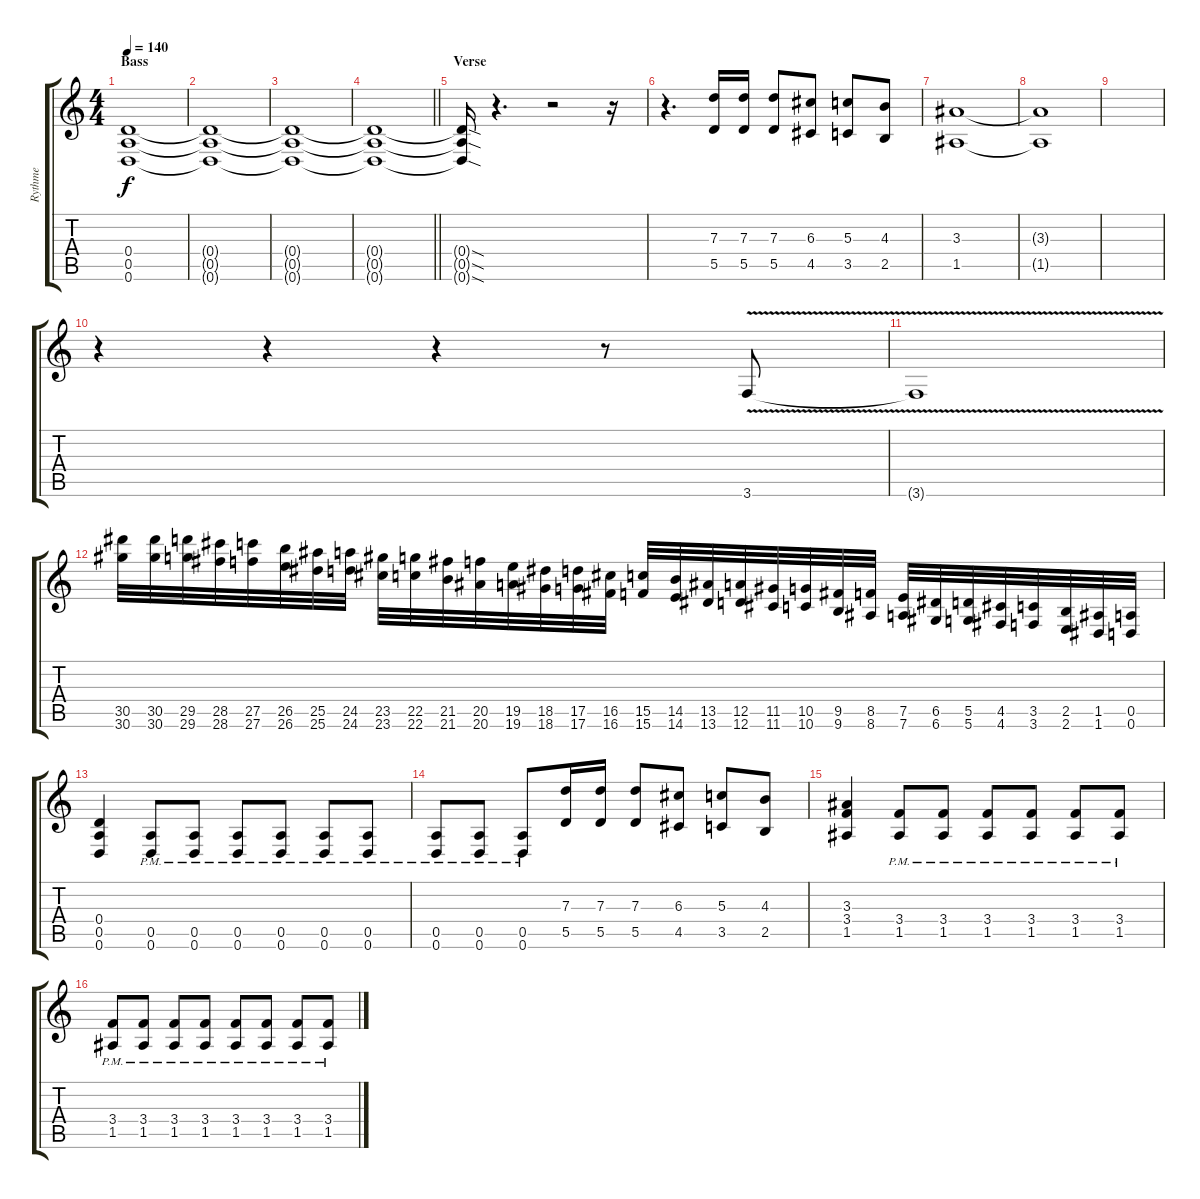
\track ("Rythme" "Rythme") {instrument distortionguitar}
\staff {score tabs}
\tuning (E4 B3 G3 D3 A2 D2) {hide}
\ts (4 4)
\section ("" "Bass")
\tempo 140
\clef g2
\ks c
(0.4 0.5 0.6).1{dy f balance 0} |
(0.4{t} 0.5{t} 0.6{t}).1 |
(0.4{t} 0.5{t} 0.6{t}).1 |
\barLineRight lightlight
(0.4{t} 0.5{t} 0.6{t}).1 |
\section ("" "Verse")
(0.4{sod t} 0.5{sod t} 0.6{sod t}).16 r.4{d} r.2 r.16 |
r.4{d} (7.3 5.5).16 (7.3 5.5).16 (7.3 5.5).8 (6.3 4.5).8 (5.3 3.5).8 (4.3 2.5).8 |
(3.3 1.5).1 |
(3.3{t} 1.5{t}).1 |
|
r.4 r.4 r.4 r.8 3.6{v}.8 |
3.6{t}.1 |
(30.5 30.6).32{instrument guitarfretnoise} (30.5 30.6).32 (29.5 29.6).32 (28.5 28.6).32 (27.5 27.6).32 (26.5 26.6).32 (25.5 25.6).32 (24.5 24.6).32 (23.5 23.6).32 (22.5 22.6).32 (21.5 21.6).32 (20.5 20.6).32 (19.5 19.6).32 (18.5 18.6).32 (17.5 17.6).32 (16.5 16.6).32 (15.5 15.6).32 (14.5 14.6).32 (13.5 13.6).32 (12.5 12.6).32 (11.5 11.6).32 (10.5 10.6).32 (9.5 9.6).32 (8.5 8.6).32 (7.5 7.6).32 (6.5 6.6).32 (5.5 5.6).32 (4.5 4.6).32 (3.5 3.6).32 (2.5 2.6).32 (1.5 1.6).32 (0.5 0.6).32 |
(0.4 0.5 0.6).4{instrument distortionguitar} (0.5{pm} 0.6{pm}).8 (0.5{pm} 0.6{pm}).8 (0.5{pm} 0.6{pm}).8 (0.5{pm} 0.6{pm}).8 (0.5{pm} 0.6{pm}).8 (0.5{pm} 0.6{pm}).8 |
(0.5{pm} 0.6{pm}).8 (0.5{pm} 0.6{pm}).8 (0.5{pm} 0.6{pm}).8 (7.3 5.5).16 (7.3 5.5).16 (7.3 5.5).8 (6.3 4.5).8 (5.3 3.5).8 (4.3 2.5).8 |
(3.3 3.4 1.5).4 (3.4{pm} 1.5{pm}).8 (3.4{pm} 1.5{pm}).8 (3.4{pm} 1.5{pm}).8 (3.4{pm} 1.5{pm}).8 (3.4{pm} 1.5{pm}).8 (3.4{pm} 1.5{pm}).8 |
(3.4{pm} 1.5{pm}).8 (3.4{pm} 1.5{pm}).8 (3.4{pm} 1.5{pm}).8 (3.4{pm} 1.5{pm}).8 (3.4{pm} 1.5{pm}).8 (3.4{pm} 1.5{pm}).8 (3.4{pm} 1.5{pm}).8 (3.4{pm} 1.5{pm}).8
